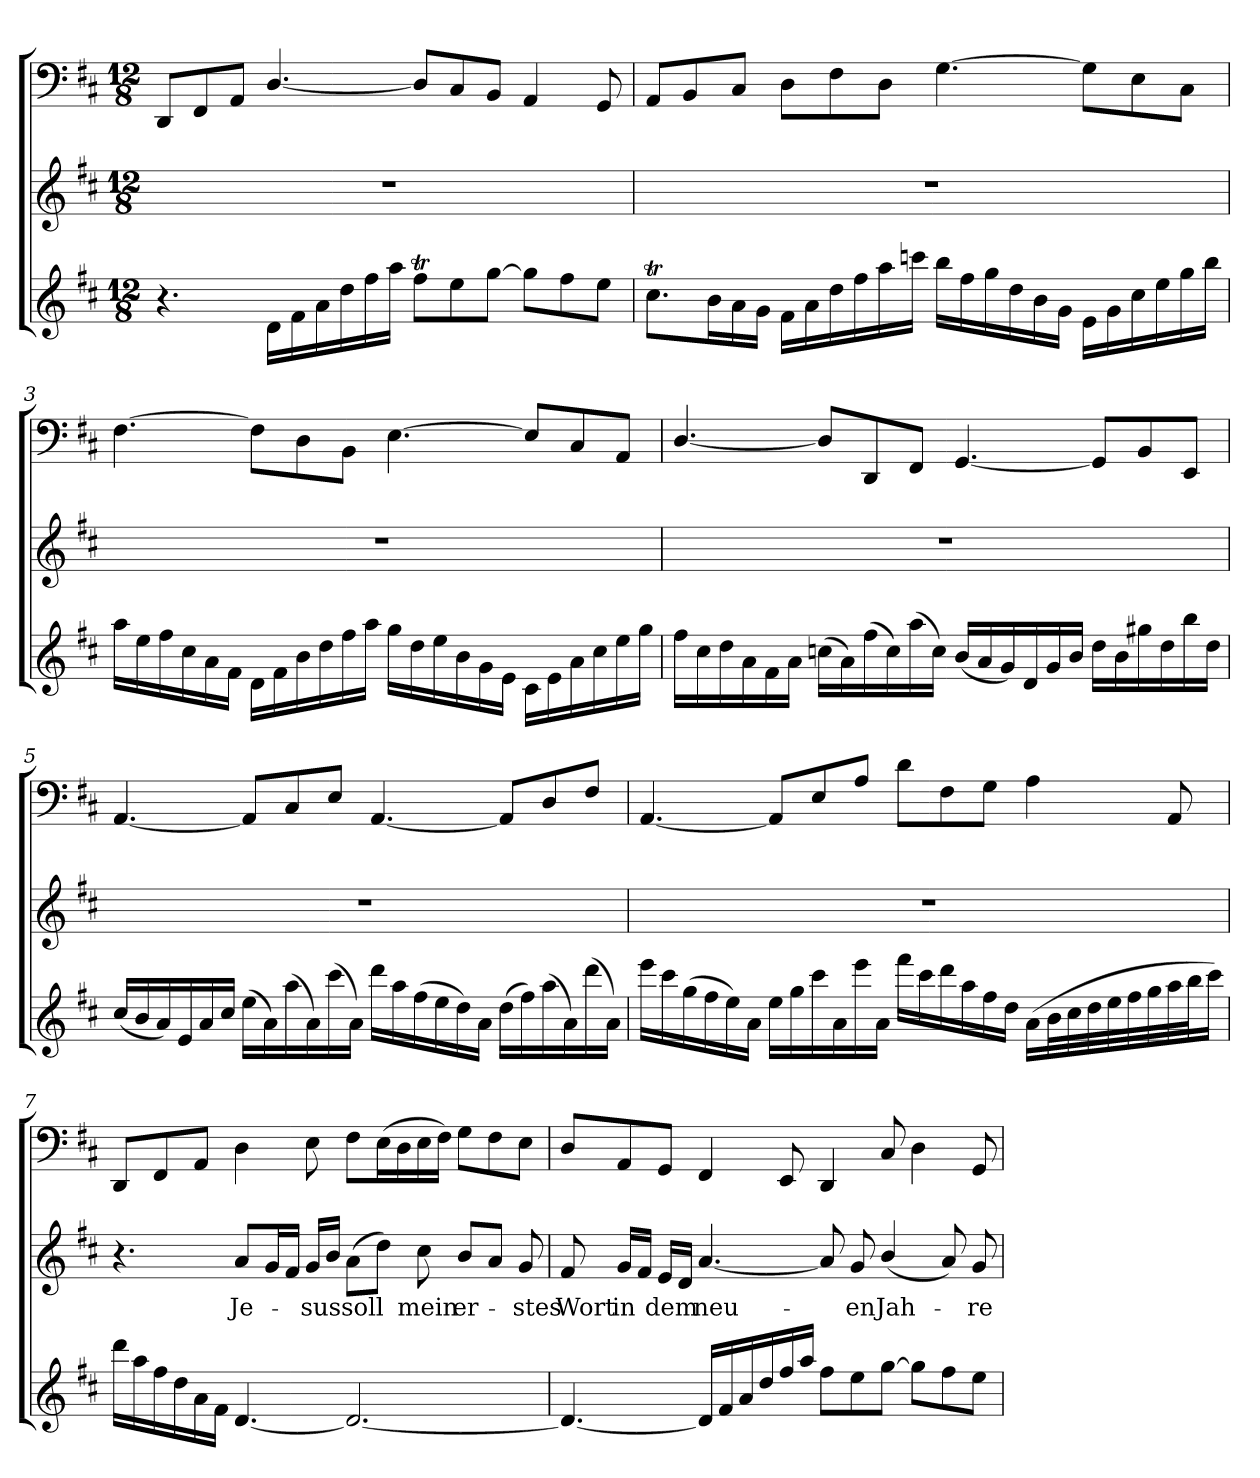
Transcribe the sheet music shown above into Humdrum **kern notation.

**kern	**kern	**text	**kern
*part3	*part2	*part2	*part1
*staff3	*staff2	*staff2	*staff1
*clefG2	*clefG2	*	*clefF4
*k[f#c#]	*k[f#c#]	*	*k[f#c#]
*D:	*D:	*	*D:
*M12/8	*M12/8	*	*M12/8
=1	=1	=1	=1
4.r	1.r	.	8DD/L
.	.	.	8FF#/
.	.	.	8AA/J
16d\LL	.	.	[4.D/
16f#\	.	.	.
16a\	.	.	.
16dd\	.	.	.
16ff#\	.	.	.
16aa\JJ	.	.	.
8ff#t\L	.	.	8D/L]
8ee\	.	.	8C#/
[8gg\J	.	.	8BB/J
8gg\L]	.	.	4AA/
8ff#\	.	.	.
8ee\J	.	.	8GG/
=2	=2	=2	=2
8.cc#t\L	1.r	.	8AA/L
.	.	.	8BB/
16b\L	.	.	.
16a\	.	.	8C#/J
16g\JJ	.	.	.
16f#\LL	.	.	8D\L
16a\	.	.	.
16dd\	.	.	8F#\
16ff#\	.	.	.
16aa\	.	.	8D\J
16cccn\JJ	.	.	.
16bb\LL	.	.	[4.G\
16ff#\	.	.	.
16gg\	.	.	.
16dd\	.	.	.
16b\	.	.	.
16g\JJ	.	.	.
16e\LL	.	.	8G\L]
16g\	.	.	.
16cc#\	.	.	8E\
16ee\	.	.	.
16gg\	.	.	8C#\J
16bb\JJ	.	.	.
=3	=3	=3	=3
16aa\LL	1.r	.	[4.F#\
16ee\	.	.	.
16ff#\	.	.	.
16cc#\	.	.	.
16a\	.	.	.
16f#\JJ	.	.	.
16d\LL	.	.	8F#\L]
16f#\	.	.	.
16b\	.	.	8D\
16dd\	.	.	.
16ff#\	.	.	8BB\J
16aa\JJ	.	.	.
16gg\LL	.	.	[4.E\
16dd\	.	.	.
16ee\	.	.	.
16b\	.	.	.
16g\	.	.	.
16e\JJ	.	.	.
16c#\LL	.	.	8E/L]
16e\	.	.	.
16a\	.	.	8C#/
16cc#\	.	.	.
16ee\	.	.	8AA/J
16gg\JJ	.	.	.
=4	=4	=4	=4
16ff#\LL	1.r	.	[4.D/
16cc#\	.	.	.
16dd\	.	.	.
16a\	.	.	.
16f#\	.	.	.
16a\JJ	.	.	.
(16ccn\LL	.	.	8D/L]
16a\)	.	.	.
(16ff#\	.	.	8DD/
16cc\)	.	.	.
(16aa\	.	.	8FF#/J
16cc\JJ)	.	.	.
(16b/LL	.	.	[4.GG/
16a/	.	.	.
16g/)	.	.	.
16d/	.	.	.
16g/	.	.	.
16b/JJ	.	.	.
16dd\LL	.	.	8GG/L]
16b\	.	.	.
16gg#X\	.	.	8BB/
16dd\	.	.	.
16bb\	.	.	8EE/J
16dd\JJ	.	.	.
=5	=5	=5	=5
(16cc#/LL	1.r	.	[4.AA/
16b/	.	.	.
16a/)	.	.	.
16e/	.	.	.
16a/	.	.	.
16cc#/JJ	.	.	.
(16ee\LL	.	.	8AA/L]
16a\)	.	.	.
(16aa\	.	.	8C#/
16a\)	.	.	.
(16ccc#\	.	.	8E/J
16a\JJ)	.	.	.
16ddd\LL	.	.	[4.AA/
16aa\	.	.	.
(16ff#\	.	.	.
16ee\	.	.	.
16dd\)	.	.	.
16a\JJ	.	.	.
(16dd\LL	.	.	8AA/L]
16ff#\)	.	.	.
(16aa\	.	.	8D/
16a\)	.	.	.
(16ddd\	.	.	8F#/J
16a\JJ)	.	.	.
=6	=6	=6	=6
16eee\LL	1.r	.	[4.AA/
16ccc#\	.	.	.
(16gg\	.	.	.
16ff#\	.	.	.
16ee\)	.	.	.
16a\JJ	.	.	.
16ee\LL	.	.	8AA/L]
16gg\	.	.	.
16ccc#\	.	.	8E/
16a\	.	.	.
16eee\	.	.	8A/J
16a\JJ	.	.	.
16fff#\LL	.	.	8d\L
16ccc#\	.	.	.
16ddd\	.	.	8F#\
16aa\	.	.	.
16ff#\	.	.	8G\J
16dd\JJ	.	.	.
(16a\LL	.	.	4A\
32b\L	.	.	.
32cc#\	.	.	.
32dd\	.	.	.
32ee\	.	.	.
32ff#\	.	.	.
32gg\	.	.	.
32aa\	.	.	8AA/
32bb\J	.	.	.
16ccc#\JJ)	.	.	.
=7	=7	=7	=7
16ddd\LL	4.r	.	8DD/L
16aa\	.	.	.
16ff#\	.	.	8FF#/
16dd\	.	.	.
16a\	.	.	8AA/J
16f#\JJ	.	.	.
[4.d/	8a/L	Je-	4D\
.	16g/L	.	.
.	16f#/JJ	.	.
.	16g/LL	-sus	8E\
.	16b/JJ	.	.
2.d/_	(8a\L	soll	8F#\L
.	8dd\J)	.	(16E\L
.	.	.	16D\
.	8cc#\	mein	16E\
.	.	.	16F#\JJ)
.	8b/L	er-	8G\L
.	8a/J	.	8F#\
.	8g/	-stes	8E\J
=8	=8	=8	=8
4.d/_	8f#/	Wort	8D/L
.	16g/LL	in	8AA/
.	16f#/JJ	.	.
.	16e/LL	dem	8GG/J
.	16d/JJ	.	.
16d/LL]	[4.a/	neu-	4FF#/
16f#/	.	.	.
16a/	.	.	.
16dd/	.	.	.
16ff#/	.	.	8EE/
16aa/JJ	.	.	.
8ff#\L	8a/]	.	4DD/
8ee\	8g/	-en	.
[8gg\J	(4b/	Jah-	8C#/
8gg\L]	.	.	4D\
8ff#\	8a/)	.	.
8ee\J	8g/	-re	8GG/
=	=	=	=
*-	*-	*-	*-
